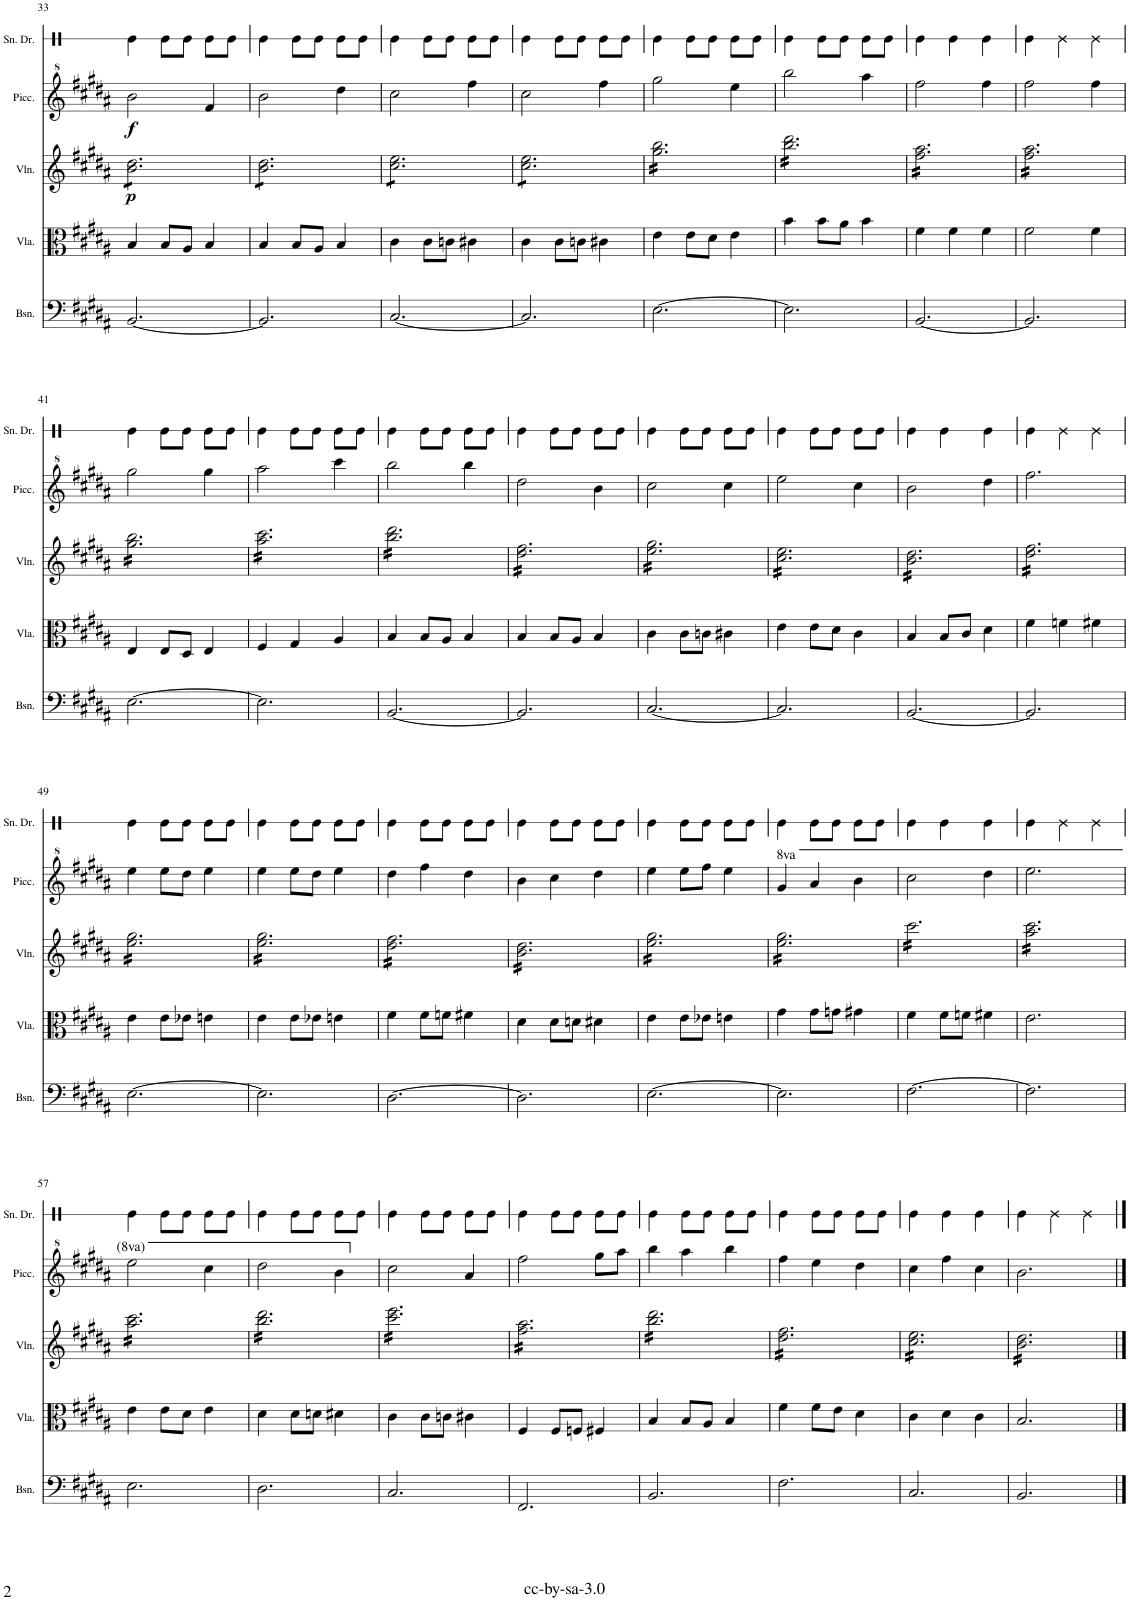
**kern	**kern	**kern	**dynam	**kern	**dynam	**kern
*part5	*part4	*part3	*part3	*part2	*part2	*part1
*staff5	*staff4	*staff3	*staff3	*staff2	*staff2	*staff1
*I"Bassoon	*I"Viola	*I"Violin	*	*I"Piccolo	*	*I"Snare Drum
*I'Bsn.	*I'Vla.	*I'Vln.	*	*I'Picc.	*	*I'Sn. Dr.
!!LO:PB:g=z
*clefF4	*clefC3	*clefG2	*	*clefG^2	*	*clefX
*	*	*	*	*Trd-7c-12	*	*
*k[f#c#g#d#a#]	*k[f#c#g#d#a#]	*k[f#c#g#d#a#]	*	*k[f#c#g#d#a#]	*	*k[]
*M3/4	*M3/4	*M3/4	*	*M3/4	*	*M3/4
=33	=33	=33	=33	=33	=33	=33
!	!	!	!LO:DY:b	!	!LO:DY:b	!
*	*	*tremolo	*	*	*	*
[2.BB/	4B/	8b\ 8dd#\L	p	2bb\	f	4Re\
.	.	8b\ 8dd#\	.	.	.	.
.	8B/L	8b\ 8dd#\	.	.	.	8Re\L
.	8A#/J	8b\ 8dd#\	.	.	.	8Re\J
.	4B/	8b\ 8dd#\	.	4ff#/	.	8Re\L
.	.	8b\ 8dd#\J	.	.	.	8Re\J
=34	=34	=34	=34	=34	=34	=34
2.BB/]	4B/	8b\ 8dd#\L	.	2bb\	.	4Re\
.	.	8b\ 8dd#\	.	.	.	.
.	8B/L	8b\ 8dd#\	.	.	.	8Re\L
.	8A#/J	8b\ 8dd#\	.	.	.	8Re\J
.	4B/	8b\ 8dd#\	.	4ddd#\	.	8Re\L
.	.	8b\ 8dd#\J	.	.	.	8Re\J
=35	=35	=35	=35	=35	=35	=35
[2.C#/	4c#\	8cc#\ 8ee\L	.	2ccc#\	.	4Re\
.	.	8cc#\ 8ee\	.	.	.	.
.	8c#\L	8cc#\ 8ee\	.	.	.	8Re\L
.	8cn\J	8cc#\ 8ee\	.	.	.	8Re\J
.	4c#X\	8cc#\ 8ee\	.	4fff#\	.	8Re\L
.	.	8cc#\ 8ee\J	.	.	.	8Re\J
=36	=36	=36	=36	=36	=36	=36
2.C#/]	4c#\	8cc#\ 8ee\L	.	2ccc#\	.	4Re\
.	.	8cc#\ 8ee\	.	.	.	.
.	8c#\L	8cc#\ 8ee\	.	.	.	8Re\L
.	8cn\J	8cc#\ 8ee\	.	.	.	8Re\J
.	4c#X\	8cc#\ 8ee\	.	4fff#\	.	8Re\L
.	.	8cc#\ 8ee\J	.	.	.	8Re\J
=37	=37	=37	=37	=37	=37	=37
[2.E\	4e\	16gg#\ 16bb\LL	.	2ggg#\	.	4Re\
.	.	16gg#\ 16bb\	.	.	.	.
.	.	16gg#\ 16bb\	.	.	.	.
.	.	16gg#\ 16bb\	.	.	.	.
.	8e\L	16gg#\ 16bb\	.	.	.	8Re\L
.	.	16gg#\ 16bb\	.	.	.	.
.	8d#\J	16gg#\ 16bb\	.	.	.	8Re\J
.	.	16gg#\ 16bb\	.	.	.	.
.	4e\	16gg#\ 16bb\	.	4eee\	.	8Re\L
.	.	16gg#\ 16bb\	.	.	.	.
.	.	16gg#\ 16bb\	.	.	.	8Re\J
.	.	16gg#\ 16bb\JJ	.	.	.	.
=38	=38	=38	=38	=38	=38	=38
2.E\]	4b\	16bb\ 16ddd#\LL	.	2bbb\	.	4Re\
.	.	16bb\ 16ddd#\	.	.	.	.
.	.	16bb\ 16ddd#\	.	.	.	.
.	.	16bb\ 16ddd#\	.	.	.	.
.	8b\L	16bb\ 16ddd#\	.	.	.	8Re\L
.	.	16bb\ 16ddd#\	.	.	.	.
.	8a#\J	16bb\ 16ddd#\	.	.	.	8Re\J
.	.	16bb\ 16ddd#\	.	.	.	.
.	4b\	16bb\ 16ddd#\	.	4aaa#\	.	8Re\L
.	.	16bb\ 16ddd#\	.	.	.	.
.	.	16bb\ 16ddd#\	.	.	.	8Re\J
.	.	16bb\ 16ddd#\JJ	.	.	.	.
=39	=39	=39	=39	=39	=39	=39
[2.BB/	4f#\	16ff#\ 16aa#\LL	.	2fff#\	.	4Re\
.	.	16ff#\ 16aa#\	.	.	.	.
.	.	16ff#\ 16aa#\	.	.	.	.
.	.	16ff#\ 16aa#\	.	.	.	.
.	4f#\	16ff#\ 16aa#\	.	.	.	4Re\
.	.	16ff#\ 16aa#\	.	.	.	.
.	.	16ff#\ 16aa#\	.	.	.	.
.	.	16ff#\ 16aa#\	.	.	.	.
.	4f#\	16ff#\ 16aa#\	.	4fff#\	.	4Re\
.	.	16ff#\ 16aa#\	.	.	.	.
.	.	16ff#\ 16aa#\	.	.	.	.
.	.	16ff#\ 16aa#\JJ	.	.	.	.
=40	=40	=40	=40	=40	=40	=40
2.BB/]	2f#\	16ff#\ 16aa#\LL	.	2fff#\	.	4Re\
.	.	16ff#\ 16aa#\	.	.	.	.
.	.	16ff#\ 16aa#\	.	.	.	.
.	.	16ff#\ 16aa#\	.	.	.	.
.	.	16ff#\ 16aa#\	.	.	.	4Re\
.	.	16ff#\ 16aa#\	.	.	.	.
.	.	16ff#\ 16aa#\	.	.	.	.
.	.	16ff#\ 16aa#\	.	.	.	.
.	4f#\	16ff#\ 16aa#\	.	4fff#\	.	4Re\
.	.	16ff#\ 16aa#\	.	.	.	.
.	.	16ff#\ 16aa#\	.	.	.	.
.	.	16ff#\ 16aa#\JJ	.	.	.	.
!!LO:LB:g=z
=41	=41	=41	=41	=41	=41	=41
[2.E\	4E/	16gg#\ 16bb\LL	.	2ggg#\	.	4Re\
.	.	16gg#\ 16bb\	.	.	.	.
.	.	16gg#\ 16bb\	.	.	.	.
.	.	16gg#\ 16bb\	.	.	.	.
.	8E/L	16gg#\ 16bb\	.	.	.	8Re\L
.	.	16gg#\ 16bb\	.	.	.	.
.	8D#/J	16gg#\ 16bb\	.	.	.	8Re\J
.	.	16gg#\ 16bb\	.	.	.	.
.	4E/	16gg#\ 16bb\	.	4ggg#\	.	8Re\L
.	.	16gg#\ 16bb\	.	.	.	.
.	.	16gg#\ 16bb\	.	.	.	8Re\J
.	.	16gg#\ 16bb\JJ	.	.	.	.
=42	=42	=42	=42	=42	=42	=42
2.E\]	4F#/	16aa#\ 16ccc#\LL	.	2aaa#\	.	4Re\
.	.	16aa#\ 16ccc#\	.	.	.	.
.	.	16aa#\ 16ccc#\	.	.	.	.
.	.	16aa#\ 16ccc#\	.	.	.	.
.	4G#/	16aa#\ 16ccc#\	.	.	.	8Re\L
.	.	16aa#\ 16ccc#\	.	.	.	.
.	.	16aa#\ 16ccc#\	.	.	.	8Re\J
.	.	16aa#\ 16ccc#\	.	.	.	.
.	4A#/	16aa#\ 16ccc#\	.	4cccc#\	.	8Re\L
.	.	16aa#\ 16ccc#\	.	.	.	.
.	.	16aa#\ 16ccc#\	.	.	.	8Re\J
.	.	16aa#\ 16ccc#\JJ	.	.	.	.
=43	=43	=43	=43	=43	=43	=43
[2.BB/	4B/	16bb\ 16ddd#\LL	.	2bbb\	.	4Re\
.	.	16bb\ 16ddd#\	.	.	.	.
.	.	16bb\ 16ddd#\	.	.	.	.
.	.	16bb\ 16ddd#\	.	.	.	.
.	8B/L	16bb\ 16ddd#\	.	.	.	8Re\L
.	.	16bb\ 16ddd#\	.	.	.	.
.	8A#/J	16bb\ 16ddd#\	.	.	.	8Re\J
.	.	16bb\ 16ddd#\	.	.	.	.
.	4B/	16bb\ 16ddd#\	.	4bbb\	.	8Re\L
.	.	16bb\ 16ddd#\	.	.	.	.
.	.	16bb\ 16ddd#\	.	.	.	8Re\J
.	.	16bb\ 16ddd#\JJ	.	.	.	.
=44	=44	=44	=44	=44	=44	=44
2.BB/]	4B/	16dd#\ 16ff#\LL	.	2ddd#\	.	4Re\
.	.	16dd#\ 16ff#\	.	.	.	.
.	.	16dd#\ 16ff#\	.	.	.	.
.	.	16dd#\ 16ff#\	.	.	.	.
.	8B/L	16dd#\ 16ff#\	.	.	.	8Re\L
.	.	16dd#\ 16ff#\	.	.	.	.
.	8A#/J	16dd#\ 16ff#\	.	.	.	8Re\J
.	.	16dd#\ 16ff#\	.	.	.	.
.	4B/	16dd#\ 16ff#\	.	4bb\	.	8Re\L
.	.	16dd#\ 16ff#\	.	.	.	.
.	.	16dd#\ 16ff#\	.	.	.	8Re\J
.	.	16dd#\ 16ff#\JJ	.	.	.	.
=45	=45	=45	=45	=45	=45	=45
[2.C#/	4c#\	16ee\ 16gg#\LL	.	2ccc#\	.	4Re\
.	.	16ee\ 16gg#\	.	.	.	.
.	.	16ee\ 16gg#\	.	.	.	.
.	.	16ee\ 16gg#\	.	.	.	.
.	8c#\L	16ee\ 16gg#\	.	.	.	8Re\L
.	.	16ee\ 16gg#\	.	.	.	.
.	8cn\J	16ee\ 16gg#\	.	.	.	8Re\J
.	.	16ee\ 16gg#\	.	.	.	.
.	4c#X\	16ee\ 16gg#\	.	4ccc#\	.	8Re\L
.	.	16ee\ 16gg#\	.	.	.	.
.	.	16ee\ 16gg#\	.	.	.	8Re\J
.	.	16ee\ 16gg#\JJ	.	.	.	.
=46	=46	=46	=46	=46	=46	=46
2.C#/]	4e\	16cc#\ 16ee\LL	.	2eee\	.	4Re\
.	.	16cc#\ 16ee\	.	.	.	.
.	.	16cc#\ 16ee\	.	.	.	.
.	.	16cc#\ 16ee\	.	.	.	.
.	8e\L	16cc#\ 16ee\	.	.	.	8Re\L
.	.	16cc#\ 16ee\	.	.	.	.
.	8d#\J	16cc#\ 16ee\	.	.	.	8Re\J
.	.	16cc#\ 16ee\	.	.	.	.
.	4c#\	16cc#\ 16ee\	.	4ccc#\	.	8Re\L
.	.	16cc#\ 16ee\	.	.	.	.
.	.	16cc#\ 16ee\	.	.	.	8Re\J
.	.	16cc#\ 16ee\JJ	.	.	.	.
=47	=47	=47	=47	=47	=47	=47
[2.BB/	4B/	16b\ 16dd#\LL	.	2bb\	.	4Re\
.	.	16b\ 16dd#\	.	.	.	.
.	.	16b\ 16dd#\	.	.	.	.
.	.	16b\ 16dd#\	.	.	.	.
.	8B/L	16b\ 16dd#\	.	.	.	4Re\
.	.	16b\ 16dd#\	.	.	.	.
.	8c#/J	16b\ 16dd#\	.	.	.	.
.	.	16b\ 16dd#\	.	.	.	.
.	4d#\	16b\ 16dd#\	.	4ddd#\	.	4Re\
.	.	16b\ 16dd#\	.	.	.	.
.	.	16b\ 16dd#\	.	.	.	.
.	.	16b\ 16dd#\JJ	.	.	.	.
=48	=48	=48	=48	=48	=48	=48
2.BB/]	4f#\	16dd#\ 16ff#\LL	.	2.fff#\	.	4Re\
.	.	16dd#\ 16ff#\	.	.	.	.
.	.	16dd#\ 16ff#\	.	.	.	.
.	.	16dd#\ 16ff#\	.	.	.	.
.	4fn\	16dd#\ 16ff#\	.	.	.	4Re\
.	.	16dd#\ 16ff#\	.	.	.	.
.	.	16dd#\ 16ff#\	.	.	.	.
.	.	16dd#\ 16ff#\	.	.	.	.
.	4f#X\	16dd#\ 16ff#\	.	.	.	4Re\
.	.	16dd#\ 16ff#\	.	.	.	.
.	.	16dd#\ 16ff#\	.	.	.	.
.	.	16dd#\ 16ff#\JJ	.	.	.	.
!!LO:LB:g=z
=49	=49	=49	=49	=49	=49	=49
[2.E\	4e\	16ee\ 16gg#\LL	.	4eee\	.	4Re\
.	.	16ee\ 16gg#\	.	.	.	.
.	.	16ee\ 16gg#\	.	.	.	.
.	.	16ee\ 16gg#\	.	.	.	.
.	8e\L	16ee\ 16gg#\	.	8eee\L	.	8Re\L
.	.	16ee\ 16gg#\	.	.	.	.
.	8e-X\J	16ee\ 16gg#\	.	8ddd#\J	.	8Re\J
.	.	16ee\ 16gg#\	.	.	.	.
.	4en\	16ee\ 16gg#\	.	4eee\	.	8Re\L
.	.	16ee\ 16gg#\	.	.	.	.
.	.	16ee\ 16gg#\	.	.	.	8Re\J
.	.	16ee\ 16gg#\JJ	.	.	.	.
=50	=50	=50	=50	=50	=50	=50
2.E\]	4e\	16ee\ 16gg#\LL	.	4eee\	.	4Re\
.	.	16ee\ 16gg#\	.	.	.	.
.	.	16ee\ 16gg#\	.	.	.	.
.	.	16ee\ 16gg#\	.	.	.	.
.	8e\L	16ee\ 16gg#\	.	8eee\L	.	8Re\L
.	.	16ee\ 16gg#\	.	.	.	.
.	8e-X\J	16ee\ 16gg#\	.	8ddd#\J	.	8Re\J
.	.	16ee\ 16gg#\	.	.	.	.
.	4en\	16ee\ 16gg#\	.	4eee\	.	8Re\L
.	.	16ee\ 16gg#\	.	.	.	.
.	.	16ee\ 16gg#\	.	.	.	8Re\J
.	.	16ee\ 16gg#\JJ	.	.	.	.
=51	=51	=51	=51	=51	=51	=51
[2.D#\	4f#\	16dd#\ 16ff#\LL	.	4ddd#\	.	4Re\
.	.	16dd#\ 16ff#\	.	.	.	.
.	.	16dd#\ 16ff#\	.	.	.	.
.	.	16dd#\ 16ff#\	.	.	.	.
.	8f#\L	16dd#\ 16ff#\	.	4fff#\	.	8Re\L
.	.	16dd#\ 16ff#\	.	.	.	.
.	8fn\J	16dd#\ 16ff#\	.	.	.	8Re\J
.	.	16dd#\ 16ff#\	.	.	.	.
.	4f#X\	16dd#\ 16ff#\	.	4ddd#\	.	8Re\L
.	.	16dd#\ 16ff#\	.	.	.	.
.	.	16dd#\ 16ff#\	.	.	.	8Re\J
.	.	16dd#\ 16ff#\JJ	.	.	.	.
=52	=52	=52	=52	=52	=52	=52
2.D#\]	4d#\	16b\ 16dd#\LL	.	4bb\	.	4Re\
.	.	16b\ 16dd#\	.	.	.	.
.	.	16b\ 16dd#\	.	.	.	.
.	.	16b\ 16dd#\	.	.	.	.
.	8d#\L	16b\ 16dd#\	.	4ccc#\	.	8Re\L
.	.	16b\ 16dd#\	.	.	.	.
.	8dn\J	16b\ 16dd#\	.	.	.	8Re\J
.	.	16b\ 16dd#\	.	.	.	.
.	4d#X\	16b\ 16dd#\	.	4ddd#\	.	8Re\L
.	.	16b\ 16dd#\	.	.	.	.
.	.	16b\ 16dd#\	.	.	.	8Re\J
.	.	16b\ 16dd#\JJ	.	.	.	.
=53	=53	=53	=53	=53	=53	=53
[2.E\	4e\	16ee\ 16gg#\LL	.	4eee\	.	4Re\
.	.	16ee\ 16gg#\	.	.	.	.
.	.	16ee\ 16gg#\	.	.	.	.
.	.	16ee\ 16gg#\	.	.	.	.
.	8e\L	16ee\ 16gg#\	.	8eee\L	.	8Re\L
.	.	16ee\ 16gg#\	.	.	.	.
.	8e-X\J	16ee\ 16gg#\	.	8fff#\J	.	8Re\J
.	.	16ee\ 16gg#\	.	.	.	.
.	4en\	16ee\ 16gg#\	.	4eee\	.	8Re\L
.	.	16ee\ 16gg#\	.	.	.	.
.	.	16ee\ 16gg#\	.	.	.	8Re\J
.	.	16ee\ 16gg#\JJ	.	.	.	.
=54	=54	=54	=54	=54	=54	=54
*	*	*	*	*8va	*	*
2.E\]	4g#\	16ee\ 16gg#\LL	.	4ggg#/	.	4Re\
.	.	16ee\ 16gg#\	.	.	.	.
.	.	16ee\ 16gg#\	.	.	.	.
.	.	16ee\ 16gg#\	.	.	.	.
.	8g#\L	16ee\ 16gg#\	.	4aaa#/	.	8Re\L
.	.	16ee\ 16gg#\	.	.	.	.
.	8gn\J	16ee\ 16gg#\	.	.	.	8Re\J
.	.	16ee\ 16gg#\	.	.	.	.
.	4g#X\	16ee\ 16gg#\	.	4bbb\	.	8Re\L
.	.	16ee\ 16gg#\	.	.	.	.
.	.	16ee\ 16gg#\	.	.	.	8Re\J
.	.	16ee\ 16gg#\JJ	.	.	.	.
=55	=55	=55	=55	=55	=55	=55
[2.F#\	4f#\	16ccc#\LL	.	2cccc#\	.	4Re\
.	.	16ccc#\	.	.	.	.
.	.	16ccc#\	.	.	.	.
.	.	16ccc#\	.	.	.	.
.	8f#\L	16ccc#\	.	.	.	4Re\
.	.	16ccc#\	.	.	.	.
.	8fn\J	16ccc#\	.	.	.	.
.	.	16ccc#\	.	.	.	.
.	4f#X\	16ccc#\	.	4dddd#\	.	4Re\
.	.	16ccc#\	.	.	.	.
.	.	16ccc#\	.	.	.	.
.	.	16ccc#\JJ	.	.	.	.
=56	=56	=56	=56	=56	=56	=56
2.F#\]	2.e\	16aa#\ 16ccc#\LL	.	2.eeee\	.	4Re\
.	.	16aa#\ 16ccc#\	.	.	.	.
.	.	16aa#\ 16ccc#\	.	.	.	.
.	.	16aa#\ 16ccc#\	.	.	.	.
.	.	16aa#\ 16ccc#\	.	.	.	4Re\
.	.	16aa#\ 16ccc#\	.	.	.	.
.	.	16aa#\ 16ccc#\	.	.	.	.
.	.	16aa#\ 16ccc#\	.	.	.	.
.	.	16aa#\ 16ccc#\	.	.	.	4Re\
.	.	16aa#\ 16ccc#\	.	.	.	.
.	.	16aa#\ 16ccc#\	.	.	.	.
.	.	16aa#\ 16ccc#\JJ	.	.	.	.
!!LO:LB:g=z
=57	=57	=57	=57	=57	=57	=57
2.E\	4e\	16aa#\ 16ccc#\LL	.	2eeee\	.	4Re\
.	.	16aa#\ 16ccc#\	.	.	.	.
.	.	16aa#\ 16ccc#\	.	.	.	.
.	.	16aa#\ 16ccc#\	.	.	.	.
.	8e\L	16aa#\ 16ccc#\	.	.	.	8Re\L
.	.	16aa#\ 16ccc#\	.	.	.	.
.	8d#\J	16aa#\ 16ccc#\	.	.	.	8Re\J
.	.	16aa#\ 16ccc#\	.	.	.	.
.	4e\	16aa#\ 16ccc#\	.	4cccc#\	.	8Re\L
.	.	16aa#\ 16ccc#\	.	.	.	.
.	.	16aa#\ 16ccc#\	.	.	.	8Re\J
.	.	16aa#\ 16ccc#\JJ	.	.	.	.
=58	=58	=58	=58	=58	=58	=58
2.D#\	4d#\	16bb\ 16ddd#\LL	.	2dddd#\	.	4Re\
.	.	16bb\ 16ddd#\	.	.	.	.
.	.	16bb\ 16ddd#\	.	.	.	.
.	.	16bb\ 16ddd#\	.	.	.	.
.	8d#\L	16bb\ 16ddd#\	.	.	.	8Re\L
.	.	16bb\ 16ddd#\	.	.	.	.
.	8dn\J	16bb\ 16ddd#\	.	.	.	8Re\J
.	.	16bb\ 16ddd#\	.	.	.	.
.	4d#X\	16bb\ 16ddd#\	.	4bbb\	.	8Re\L
.	.	16bb\ 16ddd#\	.	.	.	.
.	.	16bb\ 16ddd#\	.	.	.	8Re\J
.	.	16bb\ 16ddd#\JJ	.	.	.	.
=59	=59	=59	=59	=59	=59	=59
*	*	*	*	*X8va	*	*
2.C#/	4c#\	16ccc#\ 16eee\LL	.	2ccc#\	.	4Re\
.	.	16ccc#\ 16eee\	.	.	.	.
.	.	16ccc#\ 16eee\	.	.	.	.
.	.	16ccc#\ 16eee\	.	.	.	.
.	8c#\L	16ccc#\ 16eee\	.	.	.	8Re\L
.	.	16ccc#\ 16eee\	.	.	.	.
.	8cn\J	16ccc#\ 16eee\	.	.	.	8Re\J
.	.	16ccc#\ 16eee\	.	.	.	.
.	4c#X\	16ccc#\ 16eee\	.	4aa#/	.	8Re\L
.	.	16ccc#\ 16eee\	.	.	.	.
.	.	16ccc#\ 16eee\	.	.	.	8Re\J
.	.	16ccc#\ 16eee\JJ	.	.	.	.
=60	=60	=60	=60	=60	=60	=60
2.FF#/	4F#/	16ff#\ 16aa#\LL	.	2fff#\	.	4Re\
.	.	16ff#\ 16aa#\	.	.	.	.
.	.	16ff#\ 16aa#\	.	.	.	.
.	.	16ff#\ 16aa#\	.	.	.	.
.	8F#/L	16ff#\ 16aa#\	.	.	.	8Re\L
.	.	16ff#\ 16aa#\	.	.	.	.
.	8Fn/J	16ff#\ 16aa#\	.	.	.	8Re\J
.	.	16ff#\ 16aa#\	.	.	.	.
.	4F#X/	16ff#\ 16aa#\	.	8ggg#\L	.	8Re\L
.	.	16ff#\ 16aa#\	.	.	.	.
.	.	16ff#\ 16aa#\	.	8aaa#\J	.	8Re\J
.	.	16ff#\ 16aa#\JJ	.	.	.	.
=61	=61	=61	=61	=61	=61	=61
2.BB/	4B/	16bb\ 16ddd#\LL	.	4bbb\	.	4Re\
.	.	16bb\ 16ddd#\	.	.	.	.
.	.	16bb\ 16ddd#\	.	.	.	.
.	.	16bb\ 16ddd#\	.	.	.	.
.	8B/L	16bb\ 16ddd#\	.	4aaa#\	.	8Re\L
.	.	16bb\ 16ddd#\	.	.	.	.
.	8A#/J	16bb\ 16ddd#\	.	.	.	8Re\J
.	.	16bb\ 16ddd#\	.	.	.	.
.	4B/	16bb\ 16ddd#\	.	4bbb\	.	8Re\L
.	.	16bb\ 16ddd#\	.	.	.	.
.	.	16bb\ 16ddd#\	.	.	.	8Re\J
.	.	16bb\ 16ddd#\JJ	.	.	.	.
=62	=62	=62	=62	=62	=62	=62
2.F#\	4f#\	16dd#\ 16ff#\LL	.	4fff#\	.	4Re\
.	.	16dd#\ 16ff#\	.	.	.	.
.	.	16dd#\ 16ff#\	.	.	.	.
.	.	16dd#\ 16ff#\	.	.	.	.
.	8f#\L	16dd#\ 16ff#\	.	4eee\	.	8Re\L
.	.	16dd#\ 16ff#\	.	.	.	.
.	8e\J	16dd#\ 16ff#\	.	.	.	8Re\J
.	.	16dd#\ 16ff#\	.	.	.	.
.	4d#\	16dd#\ 16ff#\	.	4ddd#\	.	8Re\L
.	.	16dd#\ 16ff#\	.	.	.	.
.	.	16dd#\ 16ff#\	.	.	.	8Re\J
.	.	16dd#\ 16ff#\JJ	.	.	.	.
=63	=63	=63	=63	=63	=63	=63
2.C#/	4c#\	16cc#\ 16ee\LL	.	4ccc#\	.	4Re\
.	.	16cc#\ 16ee\	.	.	.	.
.	.	16cc#\ 16ee\	.	.	.	.
.	.	16cc#\ 16ee\	.	.	.	.
.	4d#\	16cc#\ 16ee\	.	4fff#\	.	4Re\
.	.	16cc#\ 16ee\	.	.	.	.
.	.	16cc#\ 16ee\	.	.	.	.
.	.	16cc#\ 16ee\	.	.	.	.
.	4c#\	16cc#\ 16ee\	.	4ccc#\	.	4Re\
.	.	16cc#\ 16ee\	.	.	.	.
.	.	16cc#\ 16ee\	.	.	.	.
.	.	16cc#\ 16ee\JJ	.	.	.	.
=64	=64	=64	=64	=64	=64	=64
2.BB/	2.B/	16b\ 16dd#\LL	.	2.bb\	.	4Re\
.	.	16b\ 16dd#\	.	.	.	.
.	.	16b\ 16dd#\	.	.	.	.
.	.	16b\ 16dd#\	.	.	.	.
.	.	16b\ 16dd#\	.	.	.	4Re\
.	.	16b\ 16dd#\	.	.	.	.
.	.	16b\ 16dd#\	.	.	.	.
.	.	16b\ 16dd#\	.	.	.	.
.	.	16b\ 16dd#\	.	.	.	4Re\
.	.	16b\ 16dd#\	.	.	.	.
.	.	16b\ 16dd#\	.	.	.	.
.	.	16b\ 16dd#\JJ	.	.	.	.
*	*	*Xtremolo	*	*	*	*
==	==	==	==	==	==	==
*-	*-	*-	*-	*-	*-	*-
